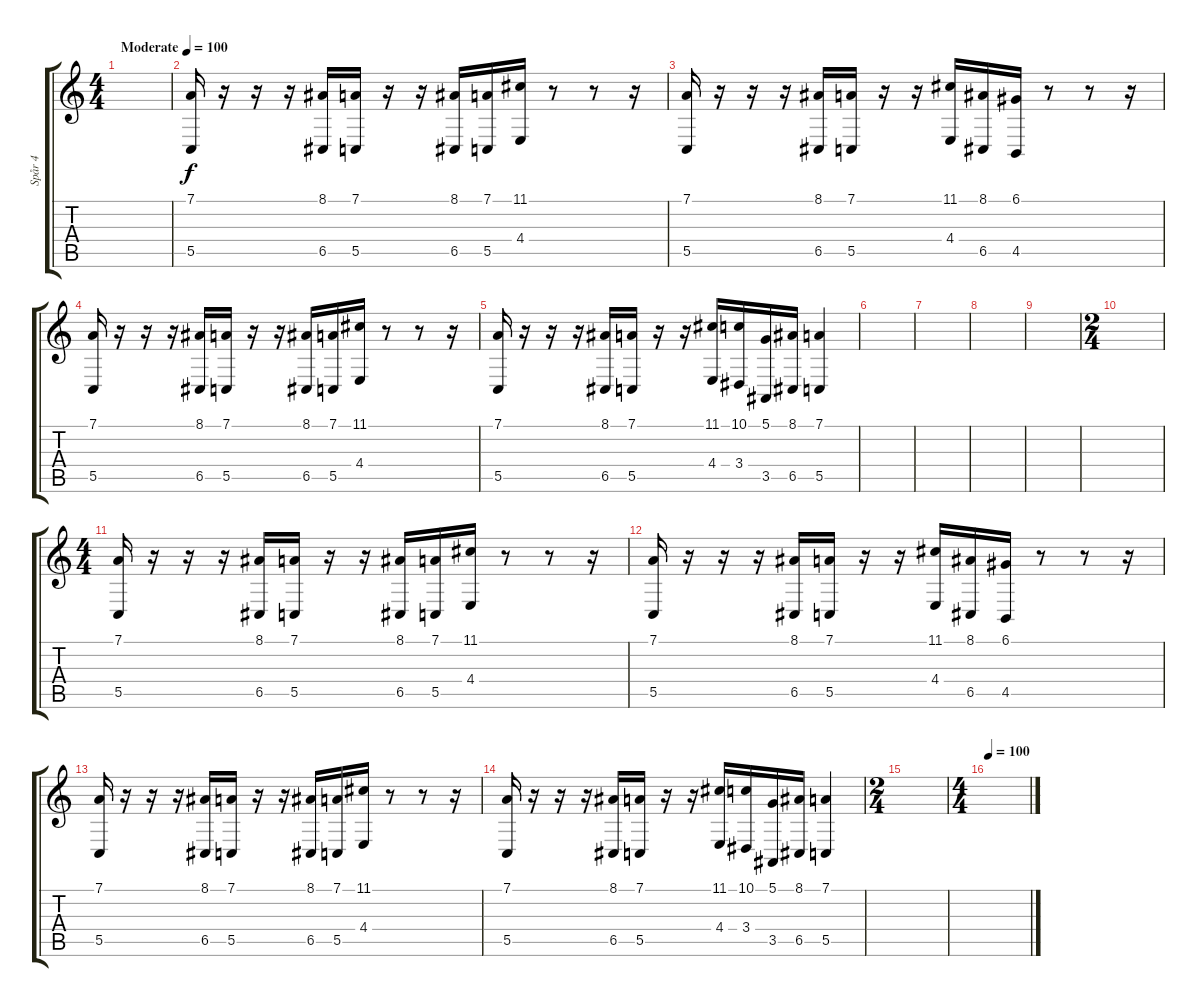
\track ("Spår 4" "Spår 4") {instrument lead7fifths}
\staff {score tabs}
\tuning (D4 A3 F3 C3 G2 C2) {hide}
\ts (4 4)
\tempo (100 "Moderate")
\clef g2
\ks c
|
(7.1 5.5).16 r.16 r.16 r.16 (8.1 6.5).16 (7.1 5.5).16 r.16 r.16 (8.1 6.5).16 (7.1 5.5).16 (11.1 4.4).16 r.8 r.8 r.16 |
(7.1 5.5).16 r.16 r.16 r.16 (8.1 6.5).16 (7.1 5.5).16 r.16 r.16 (11.1 4.4).16 (8.1 6.5).16 (6.1 4.5).16 r.8 r.8 r.16 |
(7.1 5.5).16 r.16 r.16 r.16 (8.1 6.5).16 (7.1 5.5).16 r.16 r.16 (8.1 6.5).16 (7.1 5.5).16 (11.1 4.4).16 r.8 r.8 r.16 |
(7.1 5.5).16 r.16 r.16 r.16 (8.1 6.5).16 (7.1 5.5).16 r.16 r.16 (11.1 4.4).16 (10.1 3.4).16 (5.1 3.5).16 (8.1 6.5).16 (7.1 5.5).4 |
|
|
|
|
\ts (2 4)
|
\ts (4 4)
(7.1 5.5).16 r.16 r.16 r.16 (8.1 6.5).16 (7.1 5.5).16 r.16 r.16 (8.1 6.5).16 (7.1 5.5).16 (11.1 4.4).16 r.8 r.8 r.16 |
(7.1 5.5).16 r.16 r.16 r.16 (8.1 6.5).16 (7.1 5.5).16 r.16 r.16 (11.1 4.4).16 (8.1 6.5).16 (6.1 4.5).16 r.8 r.8 r.16 |
(7.1 5.5).16 r.16 r.16 r.16 (8.1 6.5).16 (7.1 5.5).16 r.16 r.16 (8.1 6.5).16 (7.1 5.5).16 (11.1 4.4).16 r.8 r.8 r.16 |
(7.1 5.5).16 r.16 r.16 r.16 (8.1 6.5).16 (7.1 5.5).16 r.16 r.16 (11.1 4.4).16 (10.1 3.4).16 (5.1 3.5).16 (8.1 6.5).16 (7.1 5.5).4 |
\ts (2 4)
|
\ts (4 4)
\tempo 100
